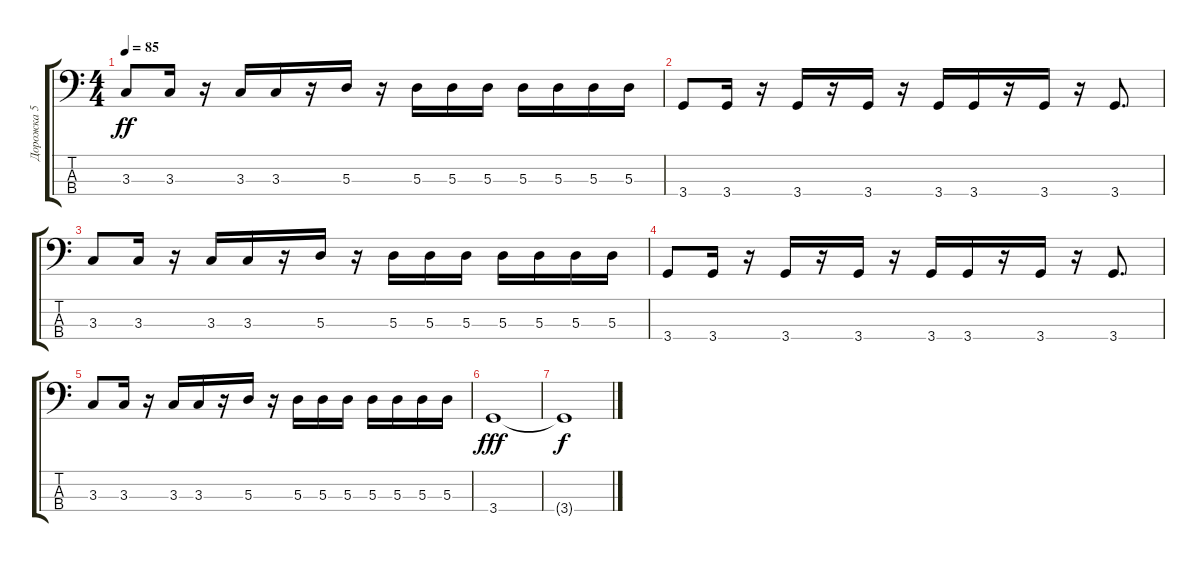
\track ("Дорожка 5" "Дорожка 5") {instrument electricbasspick}
\staff {score tabs}
\tuning (G2 D2 A1 E1) {hide}
\ts (4 4)
\tempo 85
\clef f4
\ks c
3.3.8{dy ff} 3.3.16 r.16 3.3.16 3.3.16 r.16 5.3.16 r.16 5.3.16 5.3.16 5.3.16 5.3.16 5.3.16 5.3.16 5.3.16 |
3.4.8 3.4.16 r.16 3.4.16 r.16 3.4.16 r.16 3.4.16 3.4.16 r.16 3.4.16 r.16 3.4.8{d} |
3.3.8 3.3.16 r.16 3.3.16 3.3.16 r.16 5.3.16 r.16 5.3.16 5.3.16 5.3.16 5.3.16 5.3.16 5.3.16 5.3.16 |
3.4.8 3.4.16 r.16 3.4.16 r.16 3.4.16 r.16 3.4.16 3.4.16 r.16 3.4.16 r.16 3.4.8{d} |
3.3.8 3.3.16 r.16 3.3.16 3.3.16 r.16 5.3.16 r.16 5.3.16 5.3.16 5.3.16 5.3.16 5.3.16 5.3.16 5.3.16 |
3.4.1{dy fff} |
3.4{t}.1{dy f}
